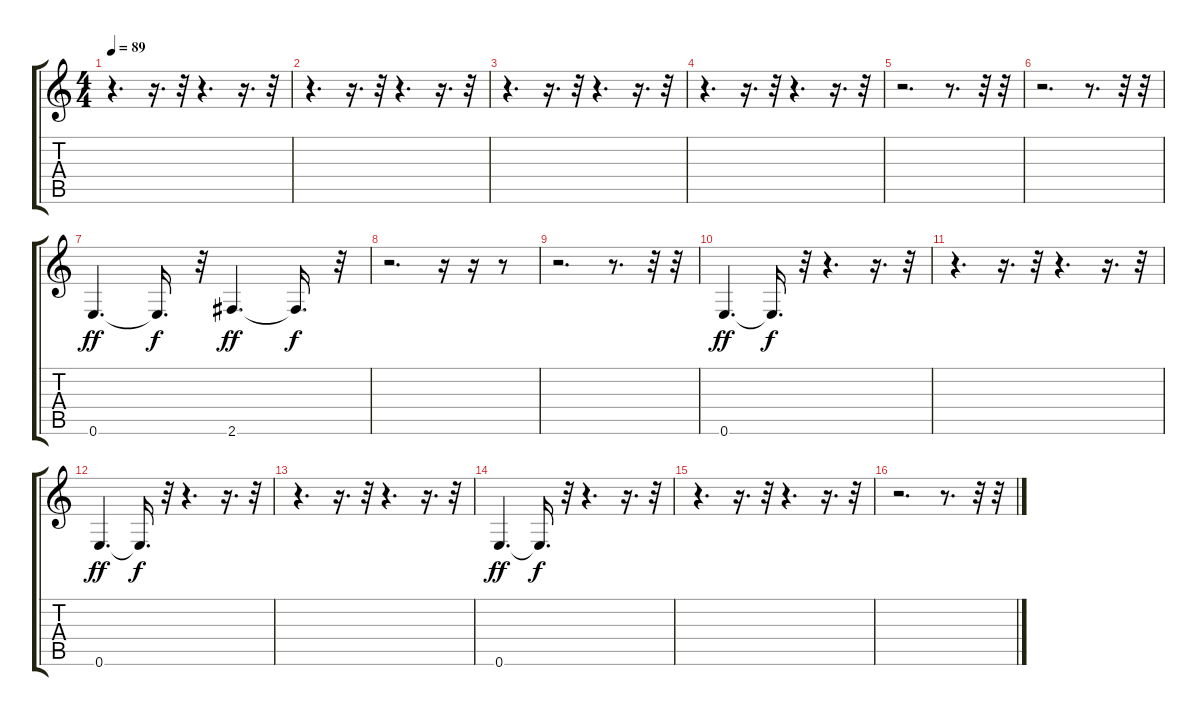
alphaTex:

\track "" {instrument electricbasspick}
\staff {score tabs}
\tuning (E4 B3 G3 D3 A2 E2) {hide}
\ts (4 4)
\tempo 89
\clef g2
\ks c
r.4{d dy ff} r.16{d} r.32 r.4{d} r.16{d} r.32 |
r.4{d} r.16{d} r.32 r.4{d} r.16{d} r.32 |
r.4{d} r.16{d} r.32 r.4{d} r.16{d} r.32 |
r.4{d} r.16{d} r.32 r.4{d} r.16{d} r.32 |
r.2{d} r.8{d} r.32 r.32 |
r.2{d} r.8{d} r.32 r.32 |
0.6.4{d} 0.6{t}.16{d dy f} r.32 2.6.4{d dy ff} 2.6{t}.16{d dy f} r.32 |
r.2{d} r.16 r.16 r.8 |
r.2{d} r.8{d} r.32 r.32 |
0.6.4{d dy ff} 0.6{t}.16{d dy f} r.32 r.4{d} r.16{d} r.32 |
r.4{d} r.16{d} r.32 r.4{d} r.16{d} r.32 |
0.6.4{d dy ff} 0.6{t}.16{d dy f} r.32 r.4{d} r.16{d} r.32 |
r.4{d} r.16{d} r.32 r.4{d} r.16{d} r.32 |
0.6.4{d dy ff} 0.6{t}.16{d dy f} r.32 r.4{d} r.16{d} r.32 |
r.4{d} r.16{d} r.32 r.4{d} r.16{d} r.32 |
r.2{d} r.8{d} r.32 r.32
